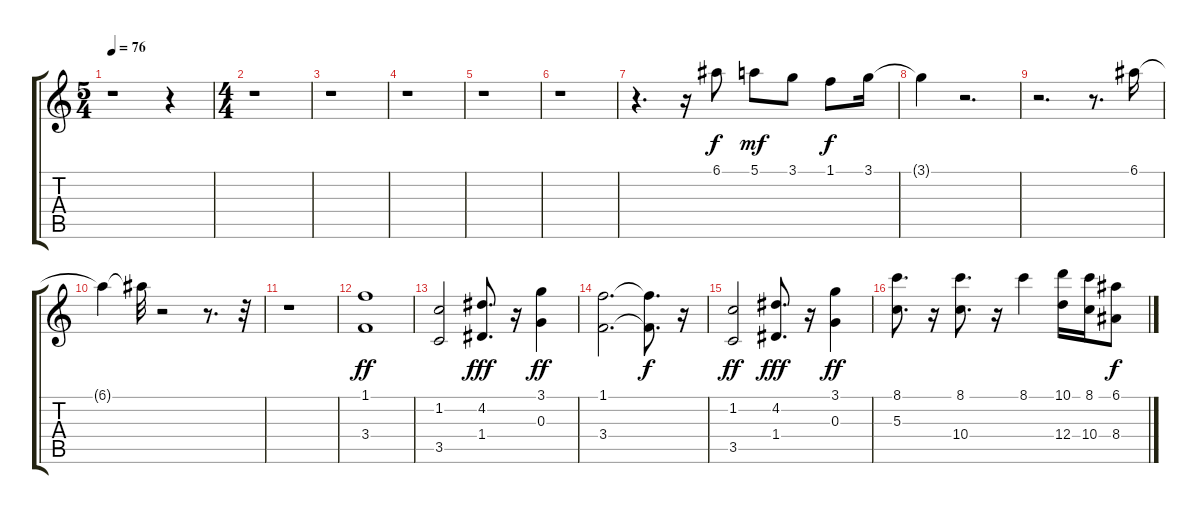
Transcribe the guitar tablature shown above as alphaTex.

\track "" {instrument acousticguitarsteel}
\staff {score tabs}
\tuning (E4 B3 G3 D3 A2 E2) {hide}
\ts (5 4)
\tempo 76
\clef g2
\ks c
r.1{dy f} r.4 |
\ts (4 4)
r.1 |
r.1 |
r.1 |
r.1 |
r.1 |
r.4{d} r.16 6.1.8 5.1.8{dy mf} 3.1.8 1.1.8{dy f} 3.1.16 |
3.1{t}.4 r.2{d} |
r.2{d} r.8{d} 6.1.16 |
6.1{t}.4 6.1{t}.32 r.2 r.8{d} r.32 |
r.1 |
(1.1 3.4).1{dy ff} |
(1.2 3.5).2 (4.2 1.4).8{d dy fff} r.16 (3.1 0.3).4{dy ff} |
(1.1 3.4).2{d} (1.1{t} 3.4{t}).8{d dy f} r.16 |
(1.2 3.5).2{dy ff} (4.2 1.4).8{d dy fff} r.16 (3.1 0.3).4{dy ff} |
(8.1 5.3).8{d} r.16 (8.1 10.4).8{d} r.16 8.1.4 (10.1 12.4).16 (8.1 10.4).16 (6.1 8.4).8{dy f}
